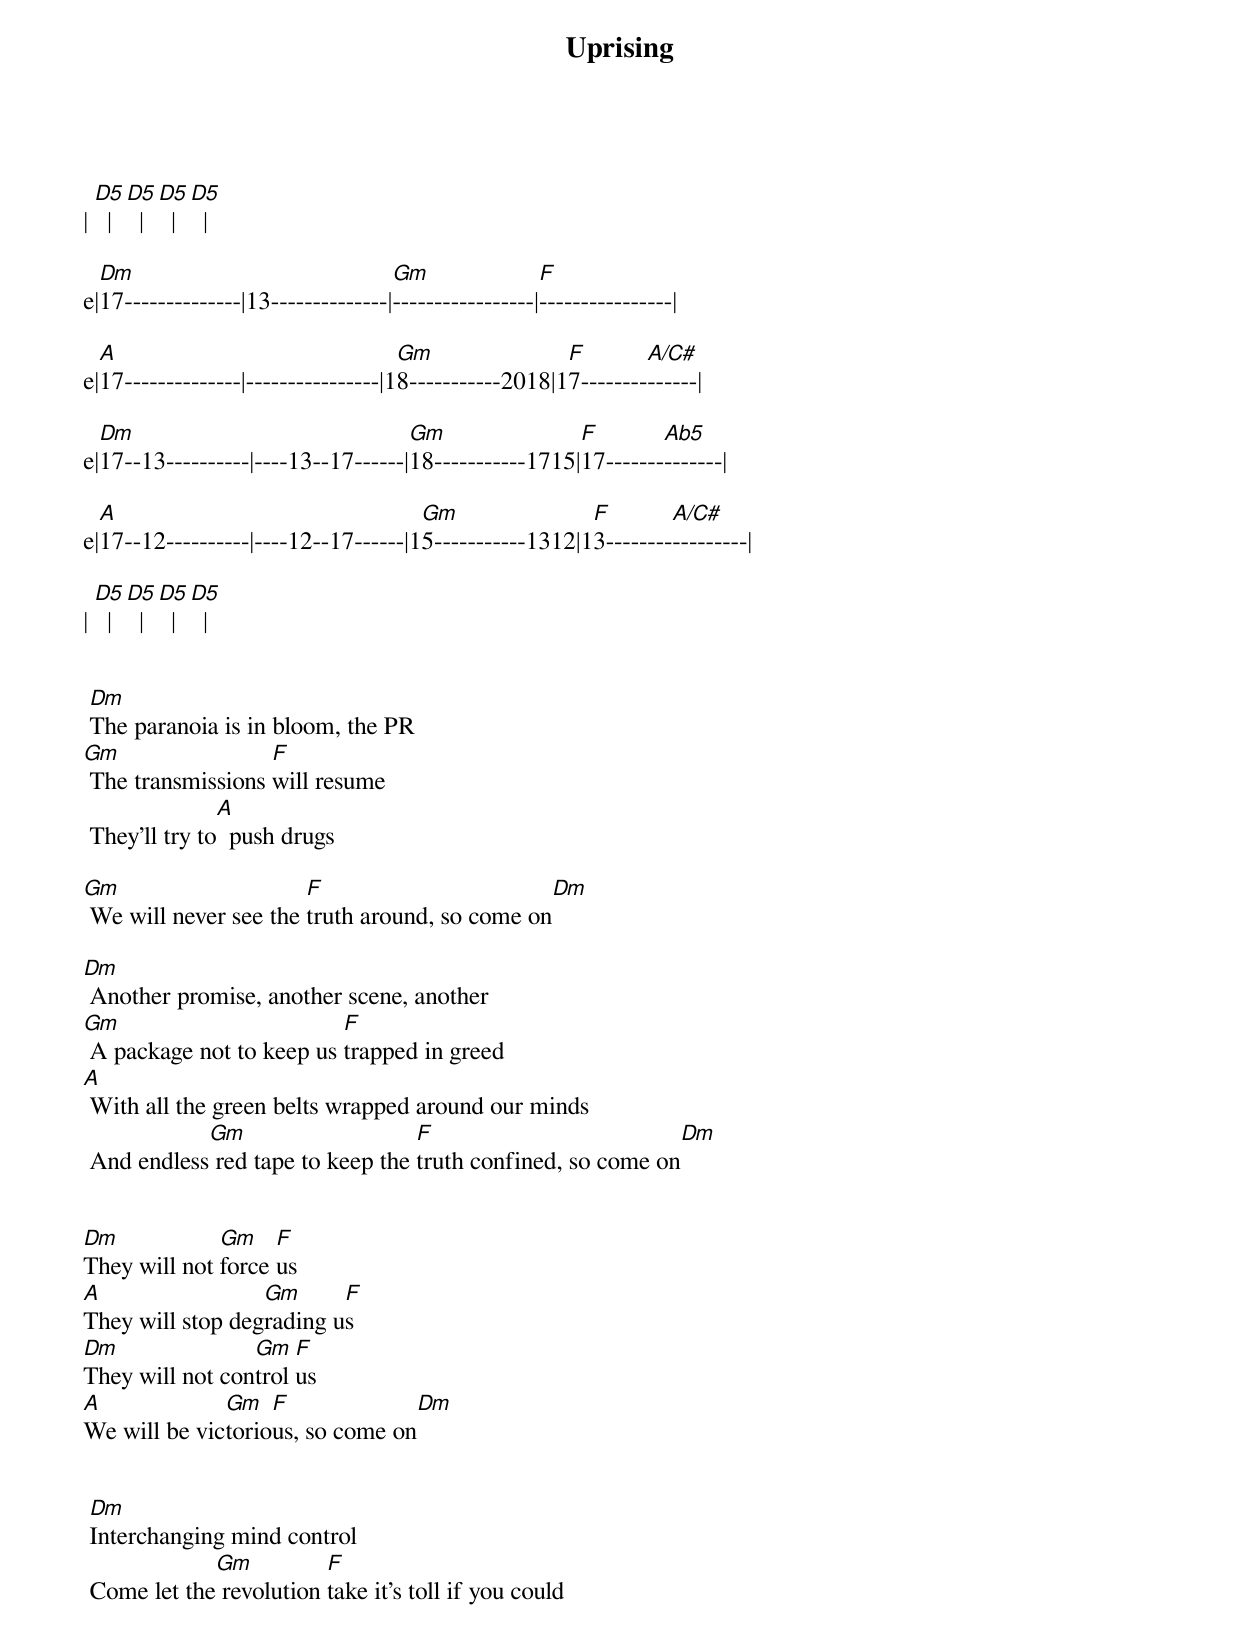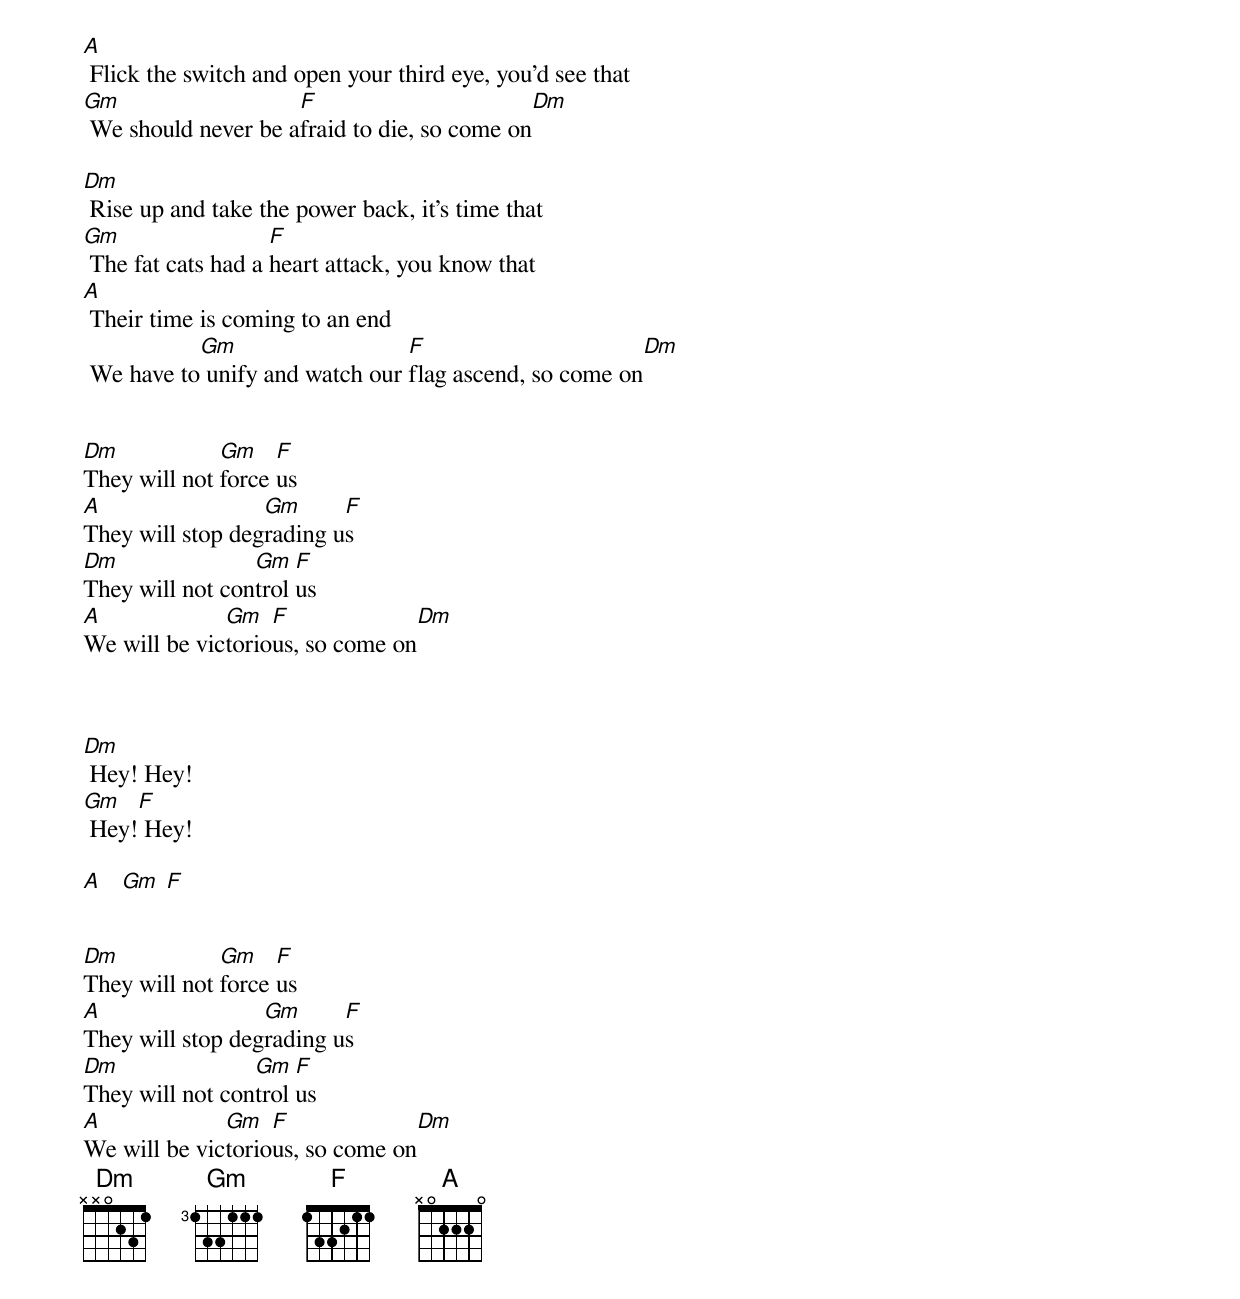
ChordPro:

{title: Uprising}



{start_of_verse}
{end_of_verse}

| [D5]  | [D5]  | [D5]  | [D5]  |

e|[Dm]17--------------|13--------------|[Gm]-----------------|[F]----------------|

e|[A]17--------------|----------------|1[Gm]8-----------2018|1[F]7--------[A/C#]------|

e|[Dm]17--13----------|----13--17------|[Gm]18-----------1715|[F]17-------[Ab5]-------|

e|[A]17--12----------|----12--17------|1[Gm]5-----------1312|1[F]3--------[A/C#]---------|

| [D5]  | [D5]  | [D5]  | [D5]  |

{start_of_verse}
{end_of_verse}

 [Dm]The paranoia is in bloom, the PR
[Gm] The transmissions [F]will resume
 They'll try to[A]  push drugs

[Gm] We will never see the [F]truth around, so come on[Dm]

[Dm] Another promise, another scene, another
[Gm] A package not to keep us [F]trapped in greed
[A] With all the green belts wrapped around our minds
 And endless[Gm] red tape to keep the [F]truth confined, so come on[Dm]

{start_of_chorus}
{end_of_chorus}

[Dm]They will not [Gm]force [F]us
[A]They will stop deg[Gm]rading u[F]s
[Dm]They will not con[Gm]trol [F]us
[A]We will be vic[Gm]torio[F]us, so come on[Dm]

{start_of_verse}
{end_of_verse}

 [Dm]Interchanging mind control
 Come let the[Gm] revolution [F]take it's toll if you could
[A] Flick the switch and open your third eye, you'd see that
[Gm] We should never be a[F]fraid to die, so come on[Dm]

[Dm] Rise up and take the power back, it's time that
[Gm] The fat cats had a [F]heart attack, you know that
[A] Their time is coming to an end
 We have to[Gm] unify and watch our [F]flag ascend, so come on[Dm]

{start_of_chorus}
{end_of_chorus}

[Dm]They will not [Gm]force [F]us
[A]They will stop deg[Gm]rading u[F]s
[Dm]They will not con[Gm]trol [F]us
[A]We will be vic[Gm]torio[F]us, so come on[Dm]



[Dm] Hey! Hey!
[Gm] Hey![F] Hey!

[A]   [Gm] [F]

{start_of_chorus}
{end_of_chorus}

[Dm]They will not [Gm]force [F]us
[A]They will stop deg[Gm]rading u[F]s
[Dm]They will not con[Gm]trol [F]us
[A]We will be vic[Gm]torio[F]us, so come on[Dm]
